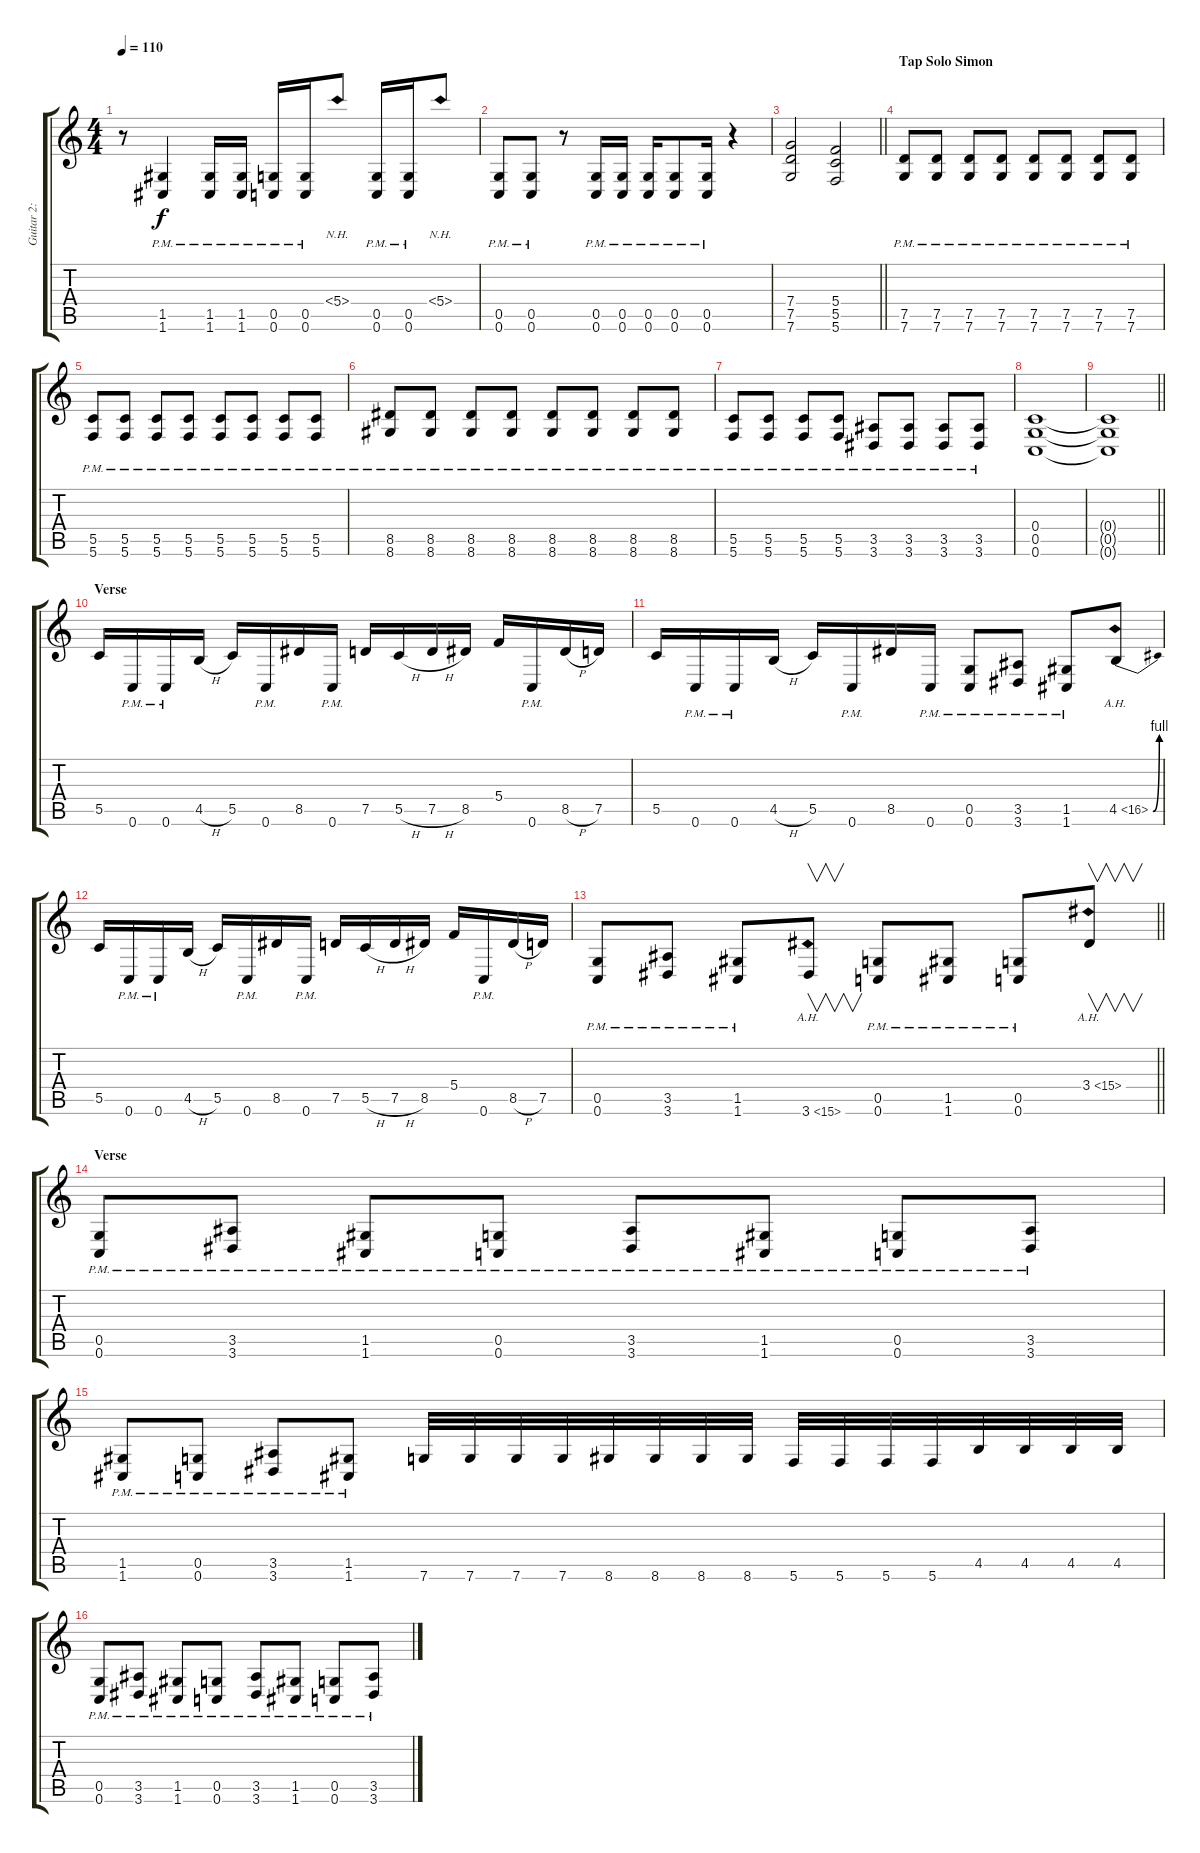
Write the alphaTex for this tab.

\track ("Guitar 2: Johan" "Guitar 2: ") {instrument overdrivenguitar}
\staff {score tabs}
\tuning (D4 A3 F3 C3 G2 C2) {hide}
\ts (4 4)
\tempo 110
\clef g2
\ks c
r.8{dy f} (1.5{pm} 1.6).4 (1.5{pm} 1.6).16 (1.5{pm} 1.6).16 (0.5{pm} 0.6).16 (0.5{pm} 0.6).16 5.4{nh}.8 (0.5{pm} 0.6).16 (0.5{pm} 0.6).16 5.4{nh}.8 |
(0.5{pm} 0.6).8 (0.5{pm} 0.6).8 r.8 (0.5{pm} 0.6).16 (0.5{pm} 0.6).16 (0.5{pm} 0.6).16 (0.5{pm} 0.6).8 (0.5{pm} 0.6).16 r.4 |
\barLineRight lightlight
(7.4 7.5 7.6).2 (5.4 5.5 5.6).2 |
\section ("" "Tap Solo Simon")
(7.5{pm} 7.6).8 (7.5{pm} 7.6).8 (7.5{pm} 7.6).8 (7.5{pm} 7.6).8 (7.5{pm} 7.6).8 (7.5{pm} 7.6).8 (7.5{pm} 7.6).8 (7.5{pm} 7.6).8 |
(5.5{pm} 5.6).8 (5.5{pm} 5.6).8 (5.5{pm} 5.6).8 (5.5{pm} 5.6).8 (5.5{pm} 5.6).8 (5.5{pm} 5.6).8 (5.5{pm} 5.6).8 (5.5{pm} 5.6).8 |
(8.5{pm} 8.6).8 (8.5{pm} 8.6).8 (8.5{pm} 8.6).8 (8.5{pm} 8.6).8 (8.5{pm} 8.6).8 (8.5{pm} 8.6).8 (8.5{pm} 8.6).8 (8.5{pm} 8.6).8 |
(5.5{pm} 5.6).8 (5.5{pm} 5.6).8 (5.5{pm} 5.6).8 (5.5{pm} 5.6).8 (3.5{pm} 3.6).8 (3.5{pm} 3.6).8 (3.5{pm} 3.6).8 (3.5{pm} 3.6).8 |
(0.4 0.5 0.6).1 |
\barLineRight lightlight
(0.4{t} 0.5{t} 0.6{t}).1 |
\section ("" "Verse")
5.5.16 0.6{pm}.16 0.6{pm}.16 4.5{h}.16 5.5.16 0.6{pm}.16 8.5.16 0.6{pm}.16 7.5.16 5.5{h}.16 7.5{h}.16 8.5.16 5.4.16 0.6{pm}.16 8.5{h}.16 7.5.16 |
5.5.16 0.6{pm}.16 0.6{pm}.16 4.5{h}.16 5.5.16 0.6{pm}.16 8.5.16 0.6{pm}.16 (0.5{pm} 0.6).8 (3.5{pm} 3.6).8 (1.5{pm} 1.6).8 4.5{be (bend 0 0 60 4) ah 12}.8 |
5.5.16 0.6{pm}.16 0.6{pm}.16 4.5{h}.16 5.5.16 0.6{pm}.16 8.5.16 0.6{pm}.16 7.5.16 5.5{h}.16 7.5{h}.16 8.5.16 5.4.16 0.6{pm}.16 8.5{h}.16 7.5.16 |
\barLineRight lightlight
(0.5{pm} 0.6).8 (3.5{pm} 3.6).8 (1.5{pm} 1.6).8 3.6{ah 12}.8{v} (0.5{pm} 0.6).8 (1.5{pm} 1.6).8 (0.5{pm} 0.6).8 3.4{ah 12}.8{v} |
\section ("" "Verse ")
(0.5{pm} 0.6).8 (3.5{pm} 3.6).8 (1.5{pm} 1.6).8 (0.5{pm} 0.6).8 (3.5{pm} 3.6).8 (1.5{pm} 1.6).8 (0.5{pm} 0.6).8 (3.5{pm} 3.6).8 |
(1.5{pm} 1.6).8 (0.5{pm} 0.6).8 (3.5{pm} 3.6).8 (1.5{pm} 1.6).8 7.6.32 7.6.32 7.6.32 7.6.32 8.6.32 8.6.32 8.6.32 8.6.32 5.6.32 5.6.32 5.6.32 5.6.32 4.5.32 4.5.32 4.5.32 4.5.32 |
(0.5{pm} 0.6).8 (3.5{pm} 3.6).8 (1.5{pm} 1.6).8 (0.5{pm} 0.6).8 (3.5{pm} 3.6).8 (1.5{pm} 1.6).8 (0.5{pm} 0.6).8 (3.5{pm} 3.6).8
